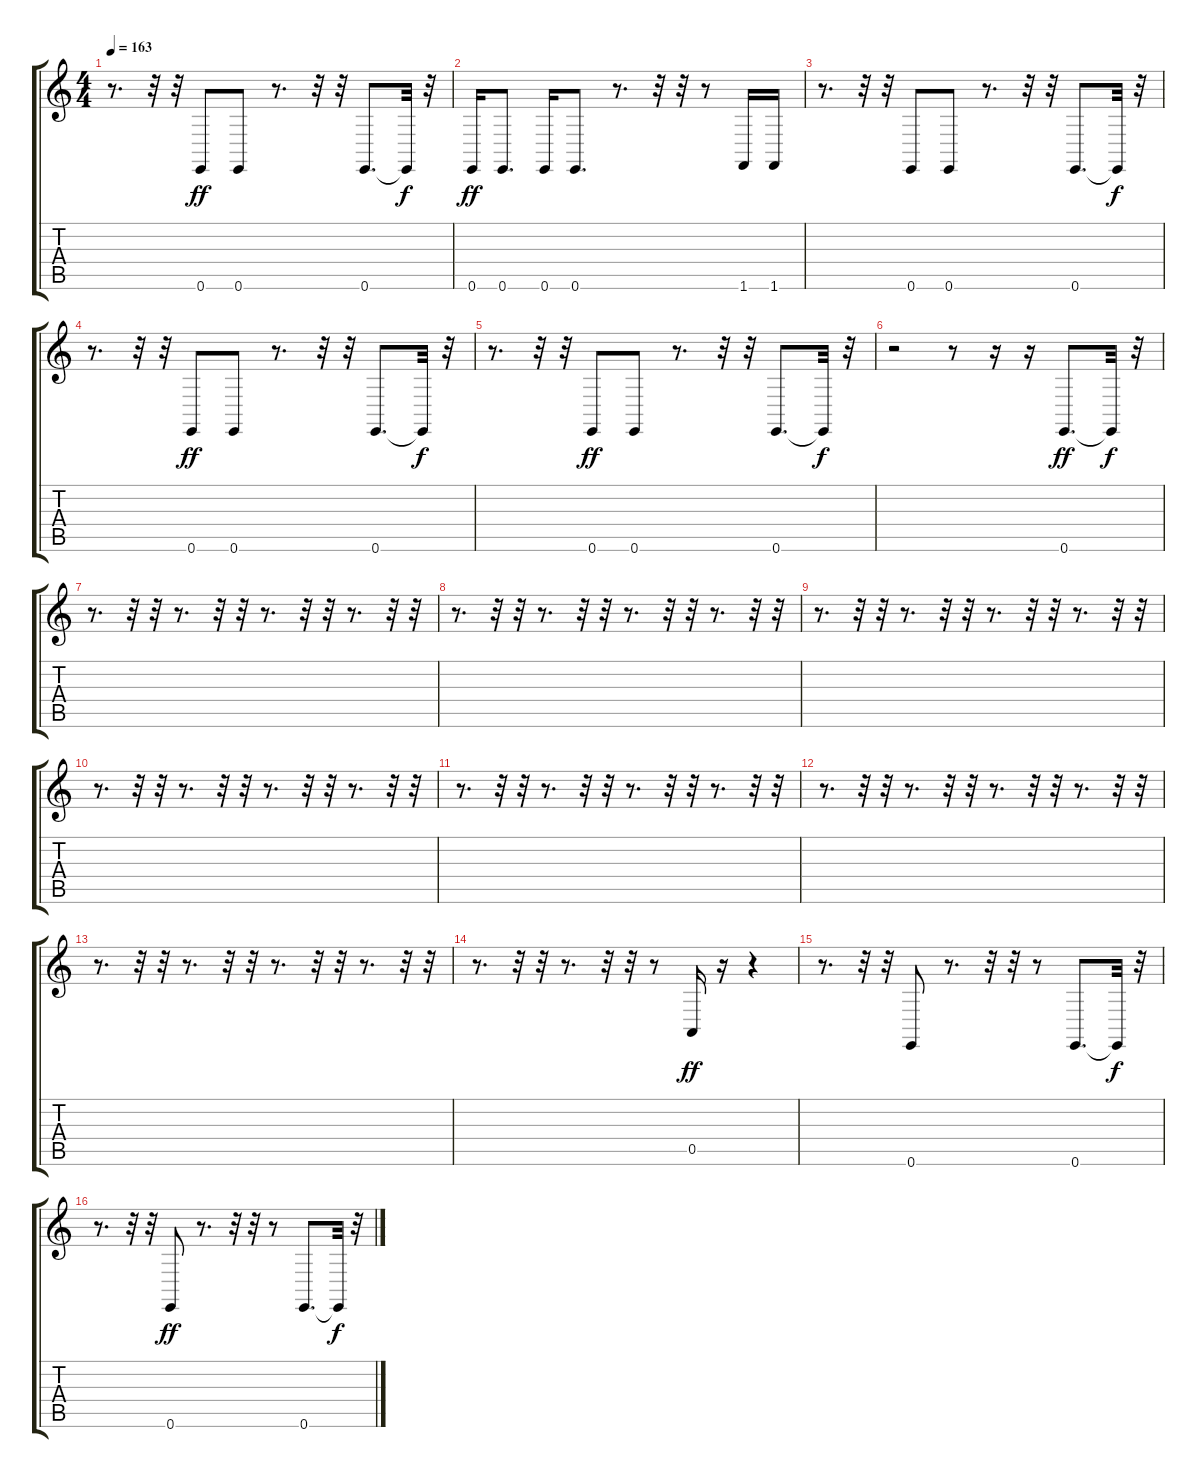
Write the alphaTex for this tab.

\track "" {instrument acousticgrandpiano}
\staff {score tabs}
\tuning (E4 B3 G3 D3 A2 E2) {hide}
\ts (4 4)
\tempo 163
\clef g2
\ks c
r.8{d dy f} r.32 r.32 0.6.8{dy ff} 0.6.8 r.8{d} r.32 r.32 0.6.8{d} 0.6{t}.32{dy f} r.32 |
0.6.16{dy ff} 0.6.8{d} 0.6.16 0.6.8{d} r.8{d} r.32 r.32 r.8 1.6.16 1.6.16 |
r.8{d} r.32 r.32 0.6.8 0.6.8 r.8{d} r.32 r.32 0.6.8{d} 0.6{t}.32{dy f} r.32 |
r.8{d} r.32 r.32 0.6.8{dy ff} 0.6.8 r.8{d} r.32 r.32 0.6.8{d} 0.6{t}.32{dy f} r.32 |
r.8{d} r.32 r.32 0.6.8{dy ff} 0.6.8 r.8{d} r.32 r.32 0.6.8{d} 0.6{t}.32{dy f} r.32 |
r.2 r.8 r.16 r.16 0.6.8{d dy ff} 0.6{t}.32{dy f} r.32 |
r.8{d} r.32 r.32 r.8{d} r.32 r.32 r.8{d} r.32 r.32 r.8{d} r.32 r.32 |
r.8{d} r.32 r.32 r.8{d} r.32 r.32 r.8{d} r.32 r.32 r.8{d} r.32 r.32 |
r.8{d} r.32 r.32 r.8{d} r.32 r.32 r.8{d} r.32 r.32 r.8{d} r.32 r.32 |
r.8{d} r.32 r.32 r.8{d} r.32 r.32 r.8{d} r.32 r.32 r.8{d} r.32 r.32 |
r.8{d} r.32 r.32 r.8{d} r.32 r.32 r.8{d} r.32 r.32 r.8{d} r.32 r.32 |
r.8{d} r.32 r.32 r.8{d} r.32 r.32 r.8{d} r.32 r.32 r.8{d} r.32 r.32 |
r.8{d} r.32 r.32 r.8{d} r.32 r.32 r.8{d} r.32 r.32 r.8{d} r.32 r.32 |
r.8{d} r.32 r.32 r.8{d} r.32 r.32 r.8 0.5.16{dy ff} r.16 r.4 |
r.8{d} r.32 r.32 0.6.8 r.8{d} r.32 r.32 r.8 0.6.8{d} 0.6{t}.32{dy f} r.32 |
r.8{d} r.32 r.32 0.6.8{dy ff} r.8{d} r.32 r.32 r.8 0.6.8{d} 0.6{t}.32{dy f} r.32
